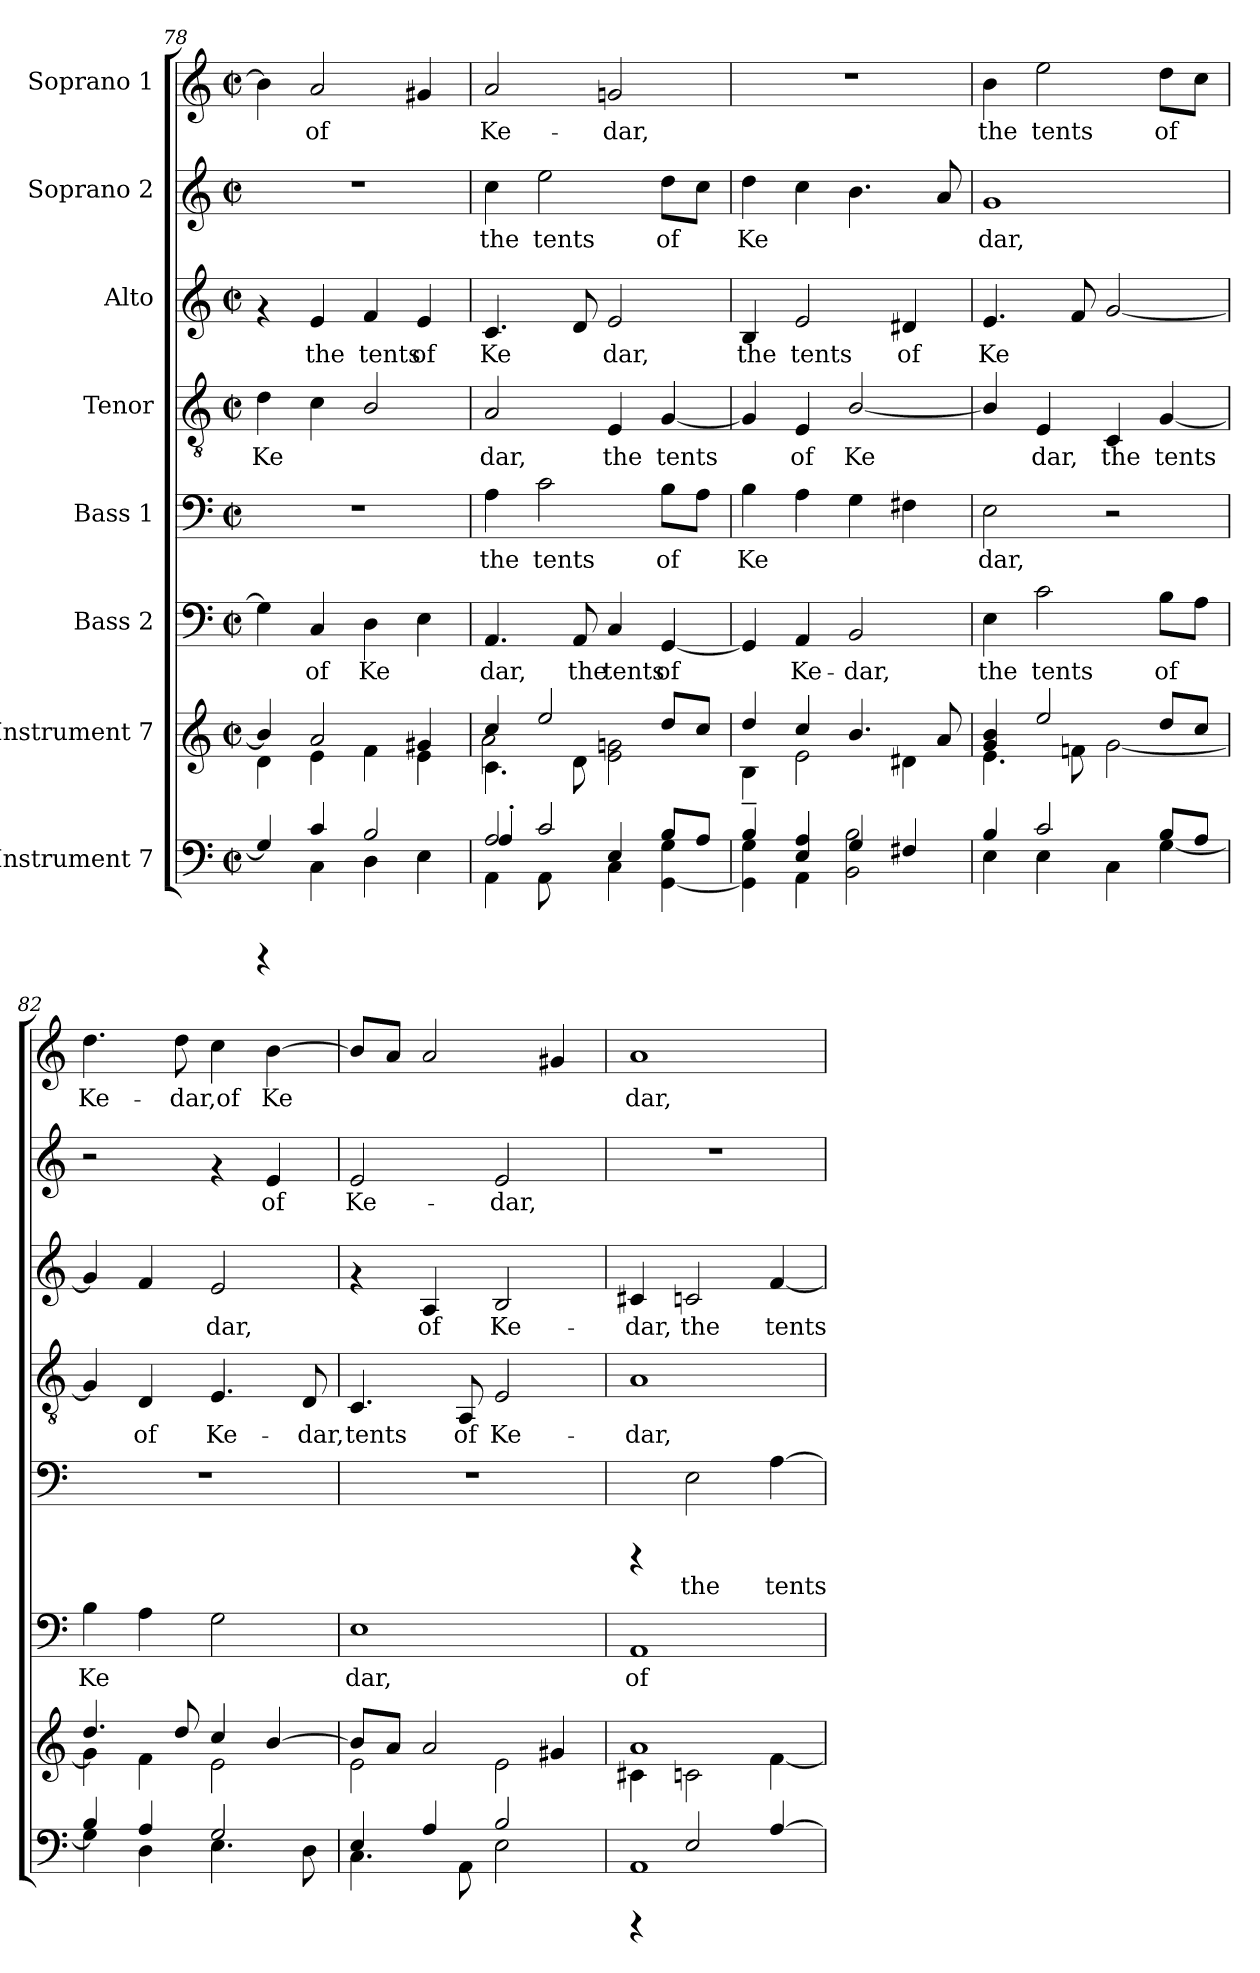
**kern	**kern	**kern	**text	**kern	**text	**kern	**text	**kern	**text	**kern	**text	**kern	**text
*part8	*part7	*part6	*part6	*part5	*part5	*part4	*part4	*part3	*part3	*part2	*part2	*part1	*part1
*staff8	*staff7	*staff6	*staff6	*staff5	*staff5	*staff4	*staff4	*staff3	*staff3	*staff2	*staff2	*staff1	*staff1
*I"Instrument 7	*I"Instrument 7	*I"Bass 2	*	*I"Bass 1	*	*I"Tenor	*	*I"Alto	*	*I"Soprano 2	*	*I"Soprano 1	*
*clefF4	*clefG2	*clefF4	*	*clefF4	*	*clefGv2	*	*clefG2	*	*clefG2	*	*clefG2	*
*k[]	*k[]	*k[]	*	*k[]	*	*k[]	*	*k[]	*	*k[]	*	*k[]	*
*C:	*C:	*C:	*	*C:	*	*C:	*	*C:	*	*C:	*	*C:	*
*M2/2	*M2/2	*M2/2	*	*M2/2	*	*M2/2	*	*M2/2	*	*M2/2	*	*M2/2	*
*met(c|)	*met(c|)	*met(c|)	*	*met(c|)	*	*met(c|)	*	*met(c|)	*	*met(c|)	*	*met(c|)	*
=78	=78	=78	=78	=78	=78	=78	=78	=78	=78	=78	=78	=78	=78
*^	*^	*	*	*	*	*	*	*	*	*	*	*	*
!	!	!	!	!	!LO:LY:b	!	!	!	!LO:LY:b	!	!	!	!	!	!LO:LY:b
4G/]	4rGGGG	4b/]	4d\	4G\]	.	1r	.	4d\	Ke-	4rf	.	1r	.	4b\]	.
!	!	!	!	!	!LO:LY:b	!	!	!	!LO:LY:b	!	!LO:LY:b	!	!	!	!LO:LY:b
4c/	4C\	2a/	4e\	4C/	of	.	.	4c\	--	4e/	the	.	.	2a/	of
!	!	!	!	!	!LO:LY:b	!	!	!	!LO:LY:b	!	!LO:LY:b	!	!	!	!
2B/	4D\	.	4f\	4D\	Ke-	.	.	2B/	--	4f/	tents	.	.	.	.
!	!	!	!	!	!LO:LY:b	!	!	!	!	!	!LO:LY:b	!	!	!	!LO:LY:b
.	4E\	4g#X/	4e\	4E\	--	.	.	.	.	4e/	of	.	.	4g#X/	.
=79	=79	=79	=79	=79	=79	=79	=79	=79	=79	=79	=79	=79	=79	=79	=79
*	*^	*	*^	*	*	*	*	*	*	*	*	*	*	*	*
!	!	!	!	!	!	!	!LO:LY:b	!	!LO:LY:b	!	!LO:LY:b	!	!LO:LY:b	!	!LO:LY:b:cj	!	!LO:LY:b
2A/	4AA\	4A'</	4cc/	4.c\	2a\	4.AA/	-dar,	4A\	the	2A/	-dar,	4.c/	Ke-	4cc\	the	2a/	Ke-
!	!	!	!	!	!	!	!	!	!LO:LY:b	!	!	!	!	!	!LO:LY:b:cj	!	!
.	8AA\	2c/	2ee/	.	.	.	.	2c\	tents	.	.	.	.	2ee\	tents	.	.
!	!	!	!	!	!	!	!LO:LY:b	!	!	!	!	!	!LO:LY:b	!	!	!	!
.	8ryy	.	.	8d\	.	8AA/	the	.	.	.	.	8d/	--	.	.	.	.
!	!	!	!	!	!	!	!LO:LY:b	!	!	!	!LO:LY:b	!	!LO:LY:b	!	!	!	!LO:LY:b
4E/	4C\	.	.	2e\ 2gn\	2ryy	4C/	tents	.	.	4E/	the	2e/	-dar,	.	.	2gn/	-dar,
!	!	!	!	!	!	!	!LO:LY:b	!	!LO:LY:b	!	!LO:LY:b	!	!	!	!LO:LY:b:cj	!	!
8B/L	[<4GG\ 4G\	4ryy	8dd/L	.	.	[<4GG/	of	8B\L	of	[<4G/	tents	.	.	8dd\L	of	.	.
!	!	!	!	!	!	!	!	!	!LO:LY:b	!	!	!	!	!	!LO:LY:b:cj	!	!
8A/J	.	.	8cc/J	.	.	.	.	8A\J	.	.	.	.	.	8cc\J	.	.	.
*	*v	*v	*	*	*	*	*	*	*	*	*	*	*	*	*	*	*
*	*	*	*v	*v	*	*	*	*	*	*	*	*	*	*	*	*
!!LO:PB:g=z
=80	=80	=80	=80	=80	=80	=80	=80	=80	=80	=80	=80	=80	=80	=80	=80
!	!	!	!	!	!LO:LY:b	!	!LO:LY:b	!	!LO:LY:b	!	!LO:LY:b	!	!LO:LY:b:cj	!	!
4B/	4GG\] 4G\	4dd/	4B~>\	4GG/]	.	4B\	Ke-	4G/]	.	4B/	the	4dd\	Ke-	1r	.
!	!	!	!	!	!LO:LY:b	!	!LO:LY:b	!	!LO:LY:b	!	!LO:LY:b	!	!LO:LY:b:cj	!	!
4A/ 4E/	4AA\	4cc/	2e\	4AA/	Ke-	4A\	--	4E/	of	2e/	tents	4cc\	--	.	.
!	!	!	!	!	!LO:LY:b	!	!LO:LY:b	!	!LO:LY:b	!	!	!	!LO:LY:b:cj	!	!
4G/	2B\ 2BB\	4.b/	.	2BB/	-dar,	4G\	--	[<2B/	Ke-	.	.	4.b\	--	.	.
!	!	!	!	!	!	!	!LO:LY:b	!	!	!	!LO:LY:b	!	!	!	!
4F#X/	.	.	4d#X\	.	.	4F#X\	--	.	.	4d#X/	of	.	.	.	.
!	!	!	!	!	!	!	!	!	!	!	!	!	!LO:LY:b:cj	!	!
.	.	8a/	.	.	.	.	.	.	.	.	.	8a/	--	.	.
=81	=81	=81	=81	=81	=81	=81	=81	=81	=81	=81	=81	=81	=81	=81	=81
!	!	!	!	!	!LO:LY:b	!	!LO:LY:b	!	!LO:LY:b	!	!LO:LY:b	!	!LO:LY:b:cj	!	!LO:LY:b
4B/	4E\	4b/ 4g/	4.e\	4E\	the	2E\	-dar,	4B/]	--	4.e/	Ke-	1g	-dar,	4b\	the
!	!	!	!	!	!LO:LY:b	!	!	!	!LO:LY:b	!	!	!	!	!	!LO:LY:b
2c/	4E\	2ee/	.	2c\	tents	.	.	4E/	-dar,	.	.	.	.	2ee\	tents
!	!	!	!	!	!	!	!	!	!	!	!LO:LY:b	!	!	!	!
.	.	.	8fn\	.	.	.	.	.	.	8f/	--	.	.	.	.
!	!	!	!	!	!	!	!	!	!LO:LY:b	!	!LO:LY:b	!	!	!	!
.	4C\	.	[<2g\	.	.	2r	.	4C/	the	[<2g/	--	.	.	.	.
!	!	!	!	!	!LO:LY:b	!	!	!	!LO:LY:b	!	!	!	!	!	!LO:LY:b
8B/L	[<4G\	8dd/L	.	8B\L	of	.	.	[<4G/	tents	.	.	.	.	8dd\L	of
!	!	!	!	!	!LO:LY:b	!	!	!	!	!	!	!	!	!	!LO:LY:b
8A/J	.	8cc/J	.	8A\J	.	.	.	.	.	.	.	.	.	8cc\J	.
=82	=82	=82	=82	=82	=82	=82	=82	=82	=82	=82	=82	=82	=82	=82	=82
!	!	!	!	!	!LO:LY:b	!	!	!	!LO:LY:b	!	!LO:LY:b	!	!	!	!LO:LY:b
4B/	4G\]	4.dd/	4g\]	4B\	Ke-	1r	.	4G/]	.	4g/]	--	2r	.	4.dd\	Ke-
!	!	!	!	!	!LO:LY:b	!	!	!	!LO:LY:b	!	!LO:LY:b	!	!	!	!
4A/	4D\	.	4f\	4A\	--	.	.	4D/	of	4f/	--	.	.	.	.
!	!	!	!	!	!	!	!	!	!	!	!	!	!	!	!LO:LY:b
.	.	8dd/	.	.	.	.	.	.	.	.	.	.	.	8dd\	-dar,of
!	!	!	!	!	!LO:LY:b	!	!	!	!LO:LY:b	!	!LO:LY:b	!	!	!	!LO:LY:b
2G/	4.E\	4cc/	2e\	2G\	--	.	.	4.E/	Ke-	2e/	-dar,	4rf	.	4cc\	.
!	!	!	!	!	!	!	!	!	!	!	!	!	!LO:LY:b:cj	!	!LO:LY:b
.	.	[>4b/	.	.	.	.	.	.	.	.	.	4e/	of	[>4b\	Ke-
!	!	!	!	!	!	!	!	!	!LO:LY:b	!	!	!	!	!	!
.	8D\	.	.	.	.	.	.	8D/	-dar,	.	.	.	.	.	.
=83	=83	=83	=83	=83	=83	=83	=83	=83	=83	=83	=83	=83	=83	=83	=83
!	!	!	!	!	!LO:LY:b	!	!	!	!LO:LY:b	!	!	!	!LO:LY:b:cj	!	!LO:LY:b
4E/	4.C\	8b/L]	2e\	1E	-dar,	1r	.	4.C/	tents	4rf	.	2e/	Ke-	8b/L]	--
!	!	!	!	!	!	!	!	!	!	!	!	!	!	!	!LO:LY:b
.	.	8a/J	.	.	.	.	.	.	.	.	.	.	.	8a/J	--
!	!	!	!	!	!	!	!	!	!	!	!LO:LY:b	!	!	!	!LO:LY:b
4A/	.	2a/	.	.	.	.	.	.	.	4A/	of	.	.	2a/	--
!	!	!	!	!	!	!	!	!	!LO:LY:b	!	!	!	!	!	!
.	8AA\	.	.	.	.	.	.	8AA/	of	.	.	.	.	.	.
!	!	!	!	!	!	!	!	!	!LO:LY:b	!	!LO:LY:b	!	!LO:LY:b:cj	!	!
2B/	2E\	.	2e\	.	.	.	.	2E/	Ke-	2B/	Ke-	2e/	-dar,	.	.
!	!	!	!	!	!	!	!	!	!	!	!	!	!	!	!LO:LY:b
.	.	4g#X/	.	.	.	.	.	.	.	.	.	.	.	4g#X/	--
=84	=84	=84	=84	=84	=84	=84	=84	=84	=84	=84	=84	=84	=84	=84	=84
!	!	!	!	!	!LO:LY:b	!	!	!	!LO:LY:b	!	!LO:LY:b	!	!	!	!LO:LY:b
4rDDD	1AA	1a	4c#X\	1AA	of	4rCCC	.	1A	-dar,	4c#X/	-dar,	1r	.	1a	-dar,
!	!	!	!	!	!	!	!LO:LY:b	!	!	!	!LO:LY:b	!	!	!	!
2E/	.	.	2cn\	.	.	2E\	the	.	.	2cn/	the	.	.	.	.
!	!	!	!	!	!	!	!LO:LY:b	!	!	!	!LO:LY:b	!	!	!	!
[>4A/	.	.	[<4f\	.	.	[>4A\	tents	.	.	[<4f/	tents	.	.	.	.
*v	*v	*	*	*	*	*	*	*	*	*	*	*	*	*	*
*	*v	*v	*	*	*	*	*	*	*	*	*	*	*	*
=	=	=	=	=	=	=	=	=	=	=	=	=	=
*-	*-	*-	*-	*-	*-	*-	*-	*-	*-	*-	*-	*-	*-
